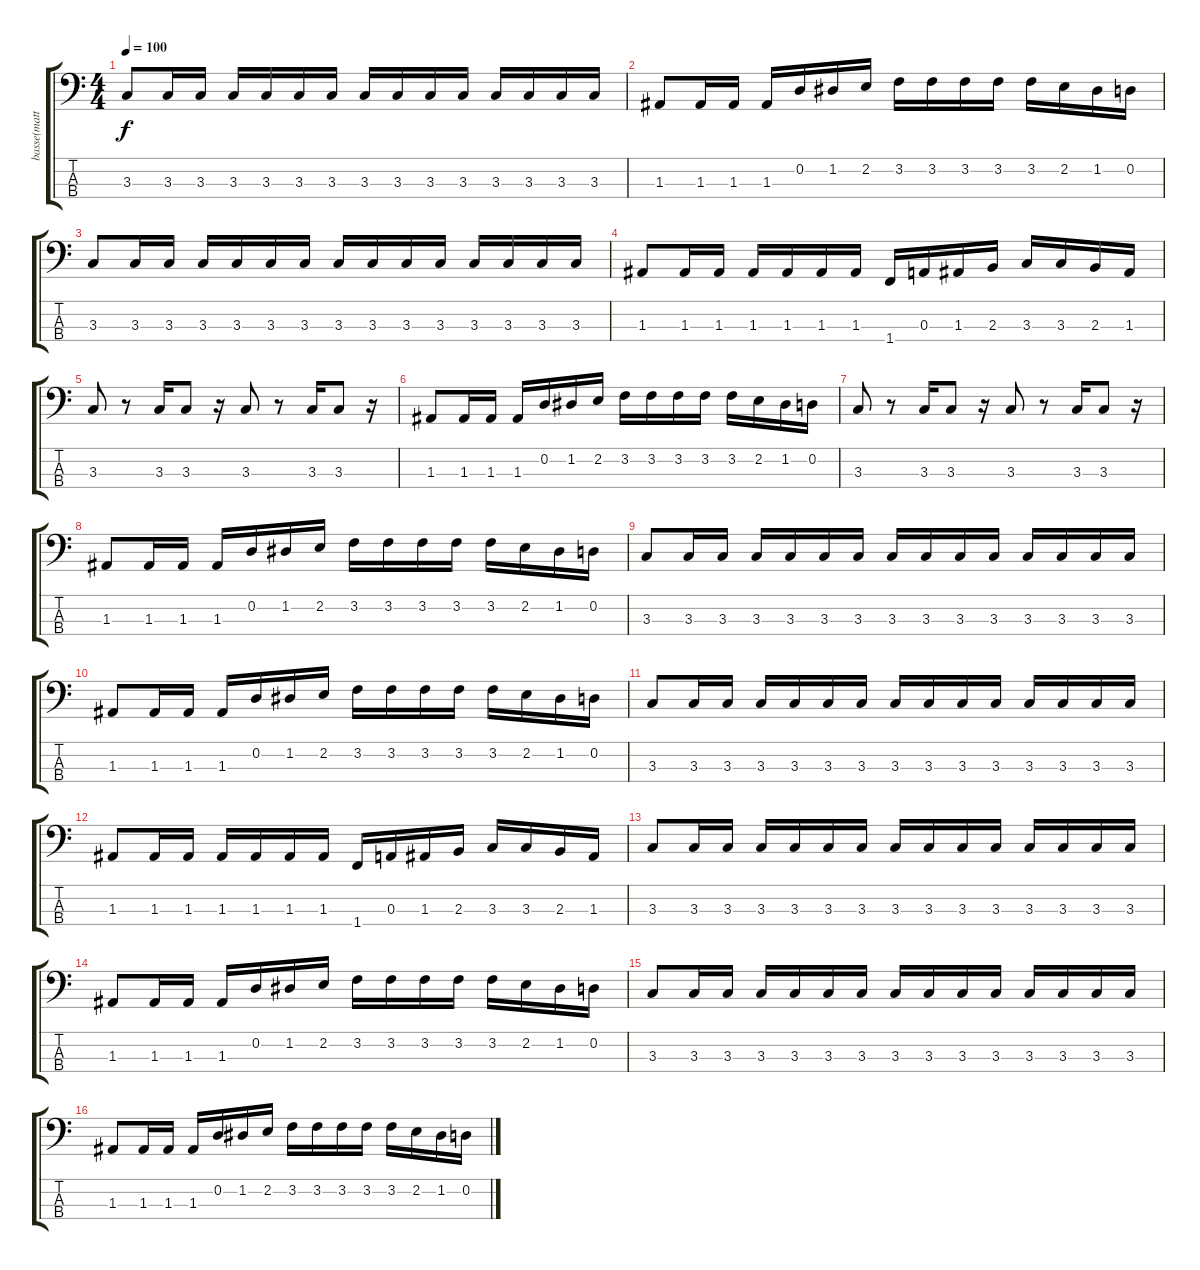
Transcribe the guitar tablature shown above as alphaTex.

\track ("basse(matt)" "basse(matt") {instrument electricbasspick}
\staff {score tabs}
\tuning (G2 D2 A1 E1) {hide}
\ts (4 4)
\tempo 100
\clef f4
\ks c
3.3.8{dy f} 3.3.16 3.3.16 3.3.16 3.3.16 3.3.16 3.3.16 3.3.16 3.3.16 3.3.16 3.3.16 3.3.16 3.3.16 3.3.16 3.3.16 |
1.3.8 1.3.16 1.3.16 1.3.16 0.2.16 1.2.16 2.2.16 3.2.16 3.2.16 3.2.16 3.2.16 3.2.16 2.2.16 1.2.16 0.2.16 |
3.3.8 3.3.16 3.3.16 3.3.16 3.3.16 3.3.16 3.3.16 3.3.16 3.3.16 3.3.16 3.3.16 3.3.16 3.3.16 3.3.16 3.3.16 |
1.3.8 1.3.16 1.3.16 1.3.16 1.3.16 1.3.16 1.3.16 1.4.16 0.3.16 1.3.16 2.3.16 3.3.16 3.3.16 2.3.16 1.3.16 |
3.3.8 r.8 3.3.16 3.3.8 r.16 3.3.8 r.8 3.3.16 3.3.8 r.16 |
1.3.8 1.3.16 1.3.16 1.3.16 0.2.16 1.2.16 2.2.16 3.2.16 3.2.16 3.2.16 3.2.16 3.2.16 2.2.16 1.2.16 0.2.16 |
3.3.8 r.8 3.3.16 3.3.8 r.16 3.3.8 r.8 3.3.16 3.3.8 r.16 |
1.3.8 1.3.16 1.3.16 1.3.16 0.2.16 1.2.16 2.2.16 3.2.16 3.2.16 3.2.16 3.2.16 3.2.16 2.2.16 1.2.16 0.2.16 |
3.3.8 3.3.16 3.3.16 3.3.16 3.3.16 3.3.16 3.3.16 3.3.16 3.3.16 3.3.16 3.3.16 3.3.16 3.3.16 3.3.16 3.3.16 |
1.3.8 1.3.16 1.3.16 1.3.16 0.2.16 1.2.16 2.2.16 3.2.16 3.2.16 3.2.16 3.2.16 3.2.16 2.2.16 1.2.16 0.2.16 |
3.3.8 3.3.16 3.3.16 3.3.16 3.3.16 3.3.16 3.3.16 3.3.16 3.3.16 3.3.16 3.3.16 3.3.16 3.3.16 3.3.16 3.3.16 |
1.3.8 1.3.16 1.3.16 1.3.16 1.3.16 1.3.16 1.3.16 1.4.16 0.3.16 1.3.16 2.3.16 3.3.16 3.3.16 2.3.16 1.3.16 |
3.3.8 3.3.16 3.3.16 3.3.16 3.3.16 3.3.16 3.3.16 3.3.16 3.3.16 3.3.16 3.3.16 3.3.16 3.3.16 3.3.16 3.3.16 |
1.3.8 1.3.16 1.3.16 1.3.16 0.2.16 1.2.16 2.2.16 3.2.16 3.2.16 3.2.16 3.2.16 3.2.16 2.2.16 1.2.16 0.2.16 |
3.3.8 3.3.16 3.3.16 3.3.16 3.3.16 3.3.16 3.3.16 3.3.16 3.3.16 3.3.16 3.3.16 3.3.16 3.3.16 3.3.16 3.3.16 |
1.3.8 1.3.16 1.3.16 1.3.16 0.2.16 1.2.16 2.2.16 3.2.16 3.2.16 3.2.16 3.2.16 3.2.16 2.2.16 1.2.16 0.2.16
